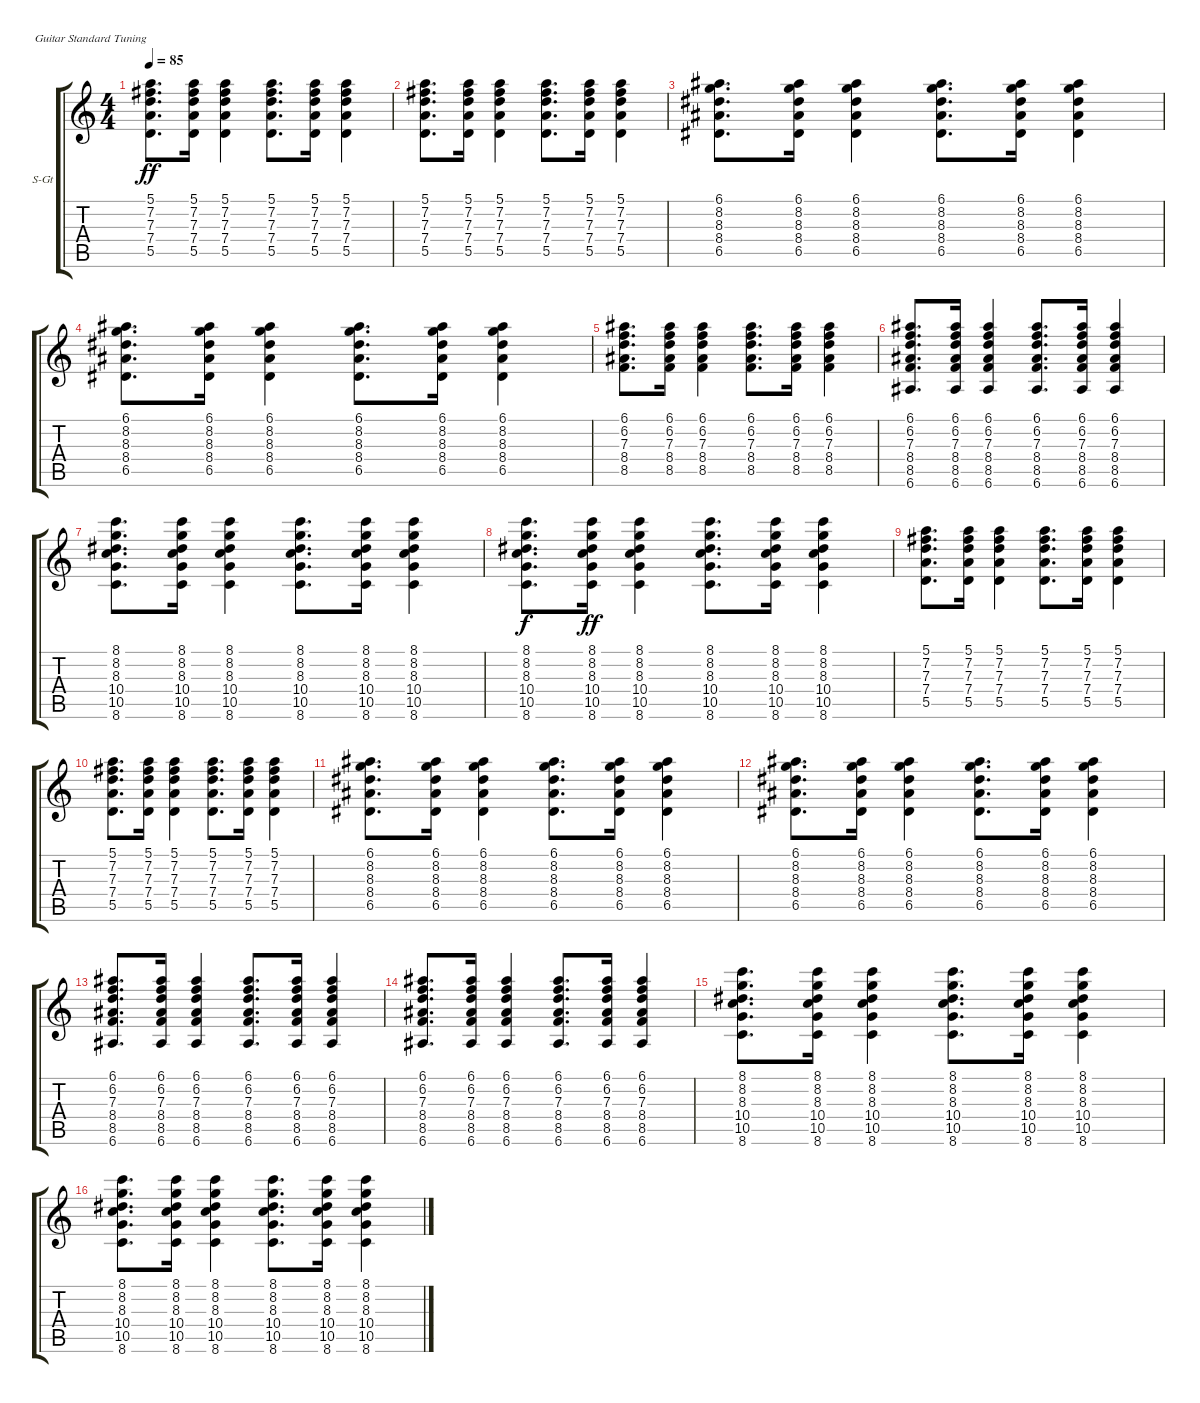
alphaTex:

\bracketExtendMode groupsimilarinstruments
\firstSystemTrackNameOrientation horizontal
\otherSystemsTrackNameOrientation horizontal
\track ("Guitar" "S-Gt") {instrument acousticguitarsteel}
\staff {score tabs}
\tuning (E4 B3 G3 D3 A2 E2)
\ts (4 4)
\tempo 85
\clef g2
\ks c
(5.1 7.2 7.3 7.4 5.5).8{d dy ff} (5.1 7.2 7.3 7.4 5.5).16 (5.1 7.2 7.3 7.4 5.5).4 (5.1 7.2 7.3 7.4 5.5).8{d} (5.1 7.2 7.3 7.4 5.5).16 (5.1 7.2 7.3 7.4 5.5).4 |
(5.1 7.2 7.3 7.4 5.5).8{d} (5.1 7.2 7.3 7.4 5.5).16 (5.1 7.2 7.3 7.4 5.5).4 (5.1 7.2 7.3 7.4 5.5).8{d} (5.1 7.2 7.3 7.4 5.5).16 (5.1 7.2 7.3 7.4 5.5).4 |
(6.1 8.2 8.3 8.4 6.5).8{d} (6.1 8.2 8.3 8.4 6.5).16 (6.1 8.2 8.3 8.4 6.5).4 (6.1 8.2 8.3 8.4 6.5).8{d} (6.1 8.2 8.3 8.4 6.5).16 (6.1 8.2 8.3 8.4 6.5).4 |
(6.1 8.2 8.3 8.4 6.5).8{d} (6.1 8.2 8.3 8.4 6.5).16 (6.1 8.2 8.3 8.4 6.5).4 (6.1 8.2 8.3 8.4 6.5).8{d} (6.1 8.2 8.3 8.4 6.5).16 (6.1 8.2 8.3 8.4 6.5).4 |
(6.1 6.2 7.3 8.4 8.5).8{d} (6.1 6.2 7.3 8.4 8.5).16 (6.1 6.2 7.3 8.4 8.5).4 (6.1 6.2 7.3 8.4 8.5).8{d} (6.1 6.2 7.3 8.4 8.5).16 (6.1 6.2 7.3 8.4 8.5).4 |
(6.1 6.2 7.3 8.4 8.5 6.6).8{d} (6.1 6.2 7.3 8.4 8.5 6.6).16 (6.1 6.2 7.3 8.4 8.5 6.6).4 (6.1 6.2 7.3 8.4 8.5 6.6).8{d} (6.1 6.2 7.3 8.4 8.5 6.6).16 (6.1 6.2 7.3 8.4 8.5 6.6).4 |
(8.1 8.2 8.3 10.4 10.5 8.6).8{d} (8.1 8.2 8.3 10.4 10.5 8.6).16 (8.1 8.2 8.3 10.4 10.5 8.6).4 (8.1 8.2 8.3 10.4 10.5 8.6).8{d} (8.1 8.2 8.3 10.4 10.5 8.6).16 (8.1 8.2 8.3 10.4 10.5 8.6).4 |
(8.1 8.2 8.3 10.4 10.5 8.6).8{d dy f} (8.1 8.2 8.3 10.4 10.5 8.6).16{dy ff} (8.1 8.2 8.3 10.4 10.5 8.6).4 (8.1 8.2 8.3 10.4 10.5 8.6).8{d} (8.1 8.2 8.3 10.4 10.5 8.6).16 (8.1 8.2 8.3 10.4 10.5 8.6).4 |
(5.1 7.2 7.3 7.4 5.5).8{d} (5.1 7.2 7.3 7.4 5.5).16 (5.1 7.2 7.3 7.4 5.5).4 (5.1 7.2 7.3 7.4 5.5).8{d} (5.1 7.2 7.3 7.4 5.5).16 (5.1 7.2 7.3 7.4 5.5).4 |
(5.1 7.2 7.3 7.4 5.5).8{d} (5.1 7.2 7.3 7.4 5.5).16 (5.1 7.2 7.3 7.4 5.5).4 (5.1 7.2 7.3 7.4 5.5).8{d} (5.1 7.2 7.3 7.4 5.5).16 (5.1 7.2 7.3 7.4 5.5).4 |
(6.1 8.2 8.3 8.4 6.5).8{d} (6.1 8.2 8.3 8.4 6.5).16 (6.1 8.2 8.3 8.4 6.5).4 (6.1 8.2 8.3 8.4 6.5).8{d} (6.1 8.2 8.3 8.4 6.5).16 (6.1 8.2 8.3 8.4 6.5).4 |
(6.1 8.2 8.3 8.4 6.5).8{d} (6.1 8.2 8.3 8.4 6.5).16 (6.1 8.2 8.3 8.4 6.5).4 (6.1 8.2 8.3 8.4 6.5).8{d} (6.1 8.2 8.3 8.4 6.5).16 (6.1 8.2 8.3 8.4 6.5).4 |
(6.1 6.2 7.3 8.4 8.5 6.6).8{d} (6.1 6.2 7.3 8.4 8.5 6.6).16 (6.1 6.2 7.3 8.4 8.5 6.6).4 (6.1 6.2 7.3 8.4 8.5 6.6).8{d} (6.1 6.2 7.3 8.4 8.5 6.6).16 (6.1 6.2 7.3 8.4 8.5 6.6).4 |
(6.1 6.2 7.3 8.4 8.5 6.6).8{d} (6.1 6.2 7.3 8.4 8.5 6.6).16 (6.1 6.2 7.3 8.4 8.5 6.6).4 (6.1 6.2 7.3 8.4 8.5 6.6).8{d} (6.1 6.2 7.3 8.4 8.5 6.6).16 (6.1 6.2 7.3 8.4 8.5 6.6).4 |
(8.1 8.2 8.3 10.4 10.5 8.6).8{d} (8.1 8.2 8.3 10.4 10.5 8.6).16 (8.1 8.2 8.3 10.4 10.5 8.6).4 (8.1 8.2 8.3 10.4 10.5 8.6).8{d} (8.1 8.2 8.3 10.4 10.5 8.6).16 (8.1 8.2 8.3 10.4 10.5 8.6).4 |
(8.1 8.2 8.3 10.4 10.5 8.6).8{d} (8.1 8.2 8.3 10.4 10.5 8.6).16 (8.1 8.2 8.3 10.4 10.5 8.6).4 (8.1 8.2 8.3 10.4 10.5 8.6).8{d} (8.1 8.2 8.3 10.4 10.5 8.6).16 (8.1 8.2 8.3 10.4 10.5 8.6).4
